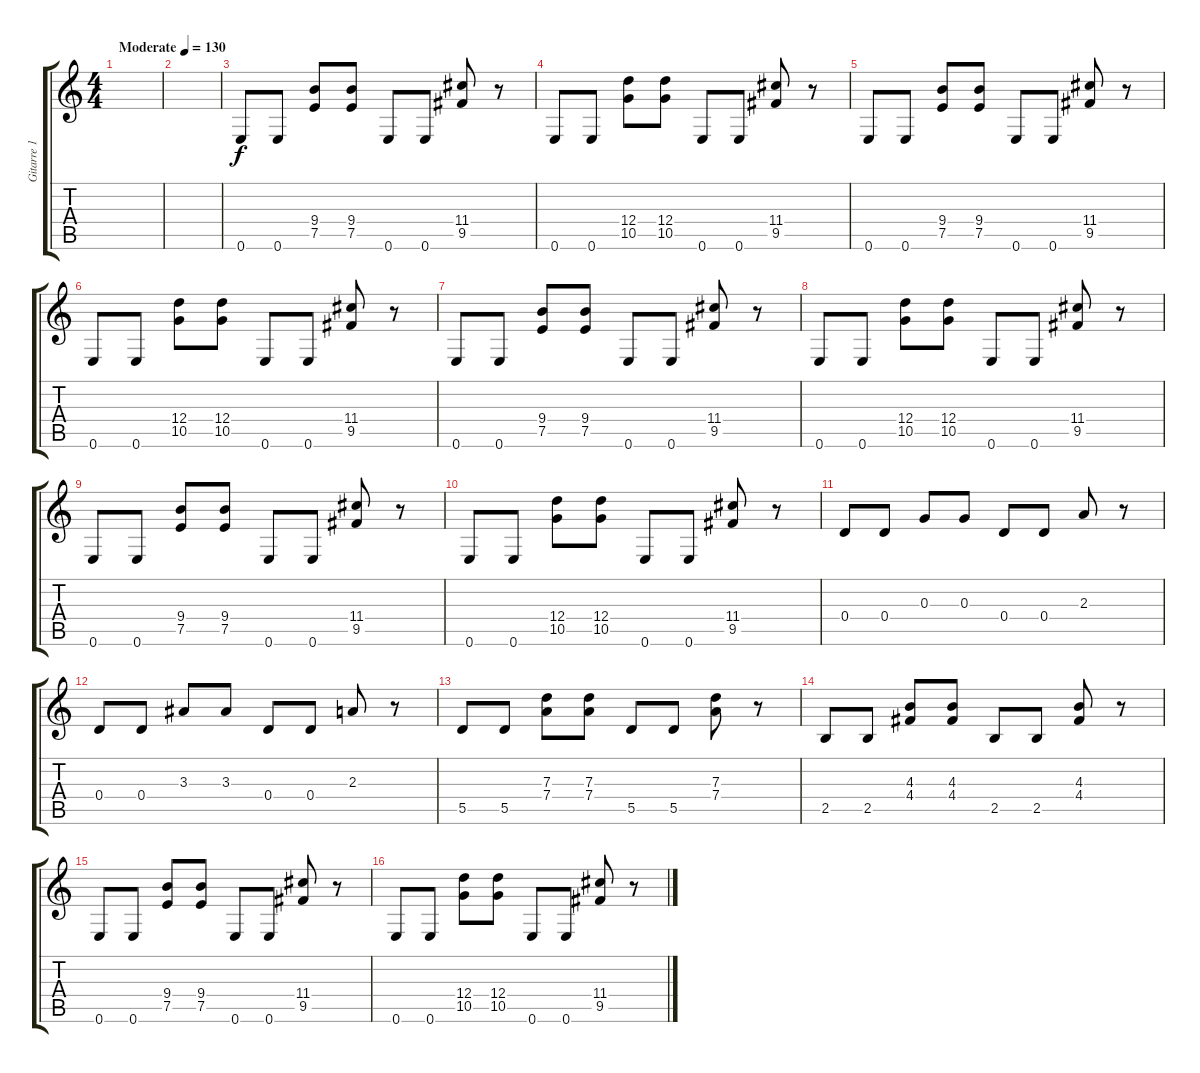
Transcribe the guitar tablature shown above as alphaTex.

\track ("Gitarre 1" "Gitarre 1") {instrument electricguitarmuted}
\staff {score tabs}
\tuning (E4 B3 G3 D3 A2 E2) {hide}
\ts (4 4)
\tempo (130 "Moderate")
\clef g2
\ks c
|
|
0.6.8 0.6.8 (9.4 7.5).8 (9.4 7.5).8 0.6.8 0.6.8 (11.4 9.5).8 r.8 |
0.6.8 0.6.8 (12.4 10.5).8 (12.4 10.5).8 0.6.8 0.6.8 (11.4 9.5).8 r.8 |
0.6.8 0.6.8 (9.4 7.5).8 (9.4 7.5).8 0.6.8 0.6.8 (11.4 9.5).8 r.8 |
0.6.8 0.6.8 (12.4 10.5).8 (12.4 10.5).8 0.6.8 0.6.8 (11.4 9.5).8 r.8 |
0.6.8 0.6.8 (9.4 7.5).8 (9.4 7.5).8 0.6.8 0.6.8 (11.4 9.5).8 r.8 |
0.6.8 0.6.8 (12.4 10.5).8 (12.4 10.5).8 0.6.8 0.6.8 (11.4 9.5).8 r.8 |
0.6.8 0.6.8 (9.4 7.5).8 (9.4 7.5).8 0.6.8 0.6.8 (11.4 9.5).8 r.8 |
0.6.8 0.6.8 (12.4 10.5).8 (12.4 10.5).8 0.6.8 0.6.8 (11.4 9.5).8 r.8 |
0.4.8 0.4.8 0.3.8 0.3.8 0.4.8 0.4.8 2.3.8 r.8 |
0.4.8 0.4.8 3.3.8 3.3.8 0.4.8 0.4.8 2.3.8 r.8 |
5.5.8 5.5.8 (7.3 7.4).8 (7.3 7.4).8 5.5.8 5.5.8 (7.3 7.4).8 r.8 |
2.5.8 2.5.8 (4.3 4.4).8 (4.3 4.4).8 2.5.8 2.5.8 (4.3 4.4).8 r.8 |
0.6.8 0.6.8 (9.4 7.5).8 (9.4 7.5).8 0.6.8 0.6.8 (11.4 9.5).8 r.8 |
0.6.8 0.6.8 (12.4 10.5).8 (12.4 10.5).8 0.6.8 0.6.8 (11.4 9.5).8 r.8
